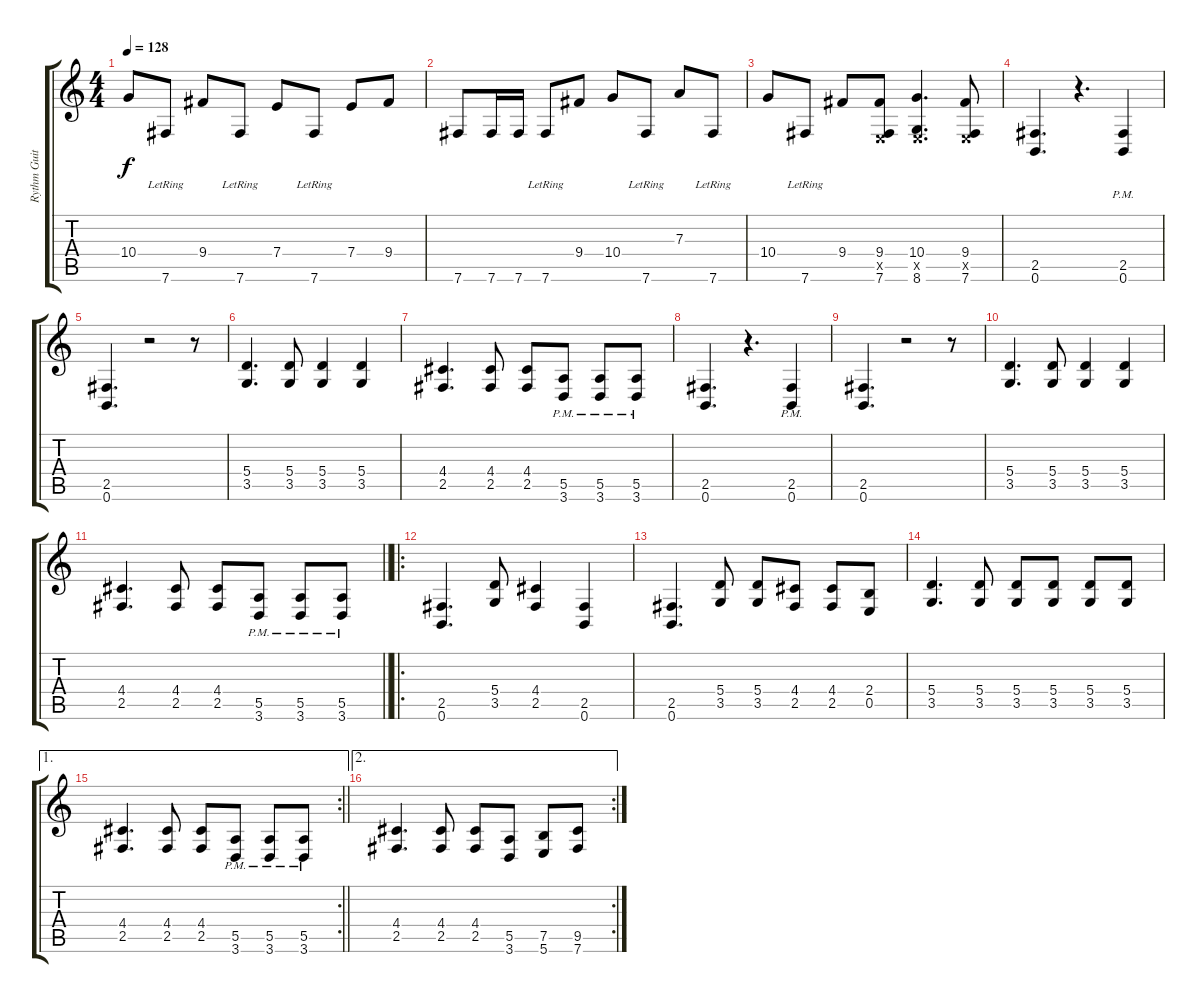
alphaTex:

\track ("Rythm Guitar" "Rythm Guit") {instrument distortionguitar}
\staff {score tabs}
\tuning (B3 Gb3 D3 A2 E2 B1) {hide}
\ts (4 4)
\tempo 128
\clef g2
\ks c
10.4.8{dy f} 7.6{lr}.8 9.4.8 7.6{lr}.8 7.4.8 7.6{lr}.8 7.4.8 9.4.8 |
7.6.8 7.6.16 7.6.16 7.6{lr}.8 9.4.8 10.4.8 7.6{lr}.8 7.3.8 7.6{lr}.8 |
10.4.8 7.6{lr}.8 9.4.8 (9.4 0.5{x} 7.6).8 (10.4 0.5{x} 8.6).4{d} (9.4 0.5{x} 7.6).8 |
(2.5 0.6).4{d} r.4{d} (2.5{pm} 0.6{pm}).4 |
(2.5 0.6).4{d} r.2 r.8 |
(5.4 3.5).4{d} (5.4 3.5).8 (5.4 3.5).4 (5.4 3.5).4 |
(4.4 2.5).4{d} (4.4 2.5).8 (4.4 2.5).8 (5.5{pm} 3.6{pm}).8 (5.5{pm} 3.6{pm}).8 (5.5{pm} 3.6{pm}).8 |
(2.5 0.6).4{d} r.4{d} (2.5{pm} 0.6{pm}).4 |
(2.5 0.6).4{d} r.2 r.8 |
(5.4 3.5).4{d} (5.4 3.5).8 (5.4 3.5).4 (5.4 3.5).4 |
\barLineRight lightlight
(4.4 2.5).4{d} (4.4 2.5).8 (4.4 2.5).8 (5.5{pm} 3.6{pm}).8 (5.5{pm} 3.6{pm}).8 (5.5{pm} 3.6{pm}).8 |
\ro
(2.5 0.6).4{d} (5.4 3.5).8 (4.4 2.5).4 (2.5 0.6).4 |
(2.5 0.6).4{d} (5.4 3.5).8 (5.4 3.5).8 (4.4 2.5).8 (4.4 2.5).8 (2.4 0.5).8 |
(5.4 3.5).4{d} (5.4 3.5).8 (5.4 3.5).8 (5.4 3.5).8 (5.4 3.5).8 (5.4 3.5).8 |
\ae 1
\rc 2
\barLineRight lightlight
(4.4 2.5).4{d} (4.4 2.5).8 (4.4 2.5).8 (5.5{pm} 3.6{pm}).8 (5.5{pm} 3.6{pm}).8 (5.5{pm} 3.6{pm}).8 |
\ae 2
\rc 2
(4.4 2.5).4{d} (4.4 2.5).8 (4.4 2.5).8 (5.5 3.6).8 (7.5 5.6).8 (9.5 7.6).8
